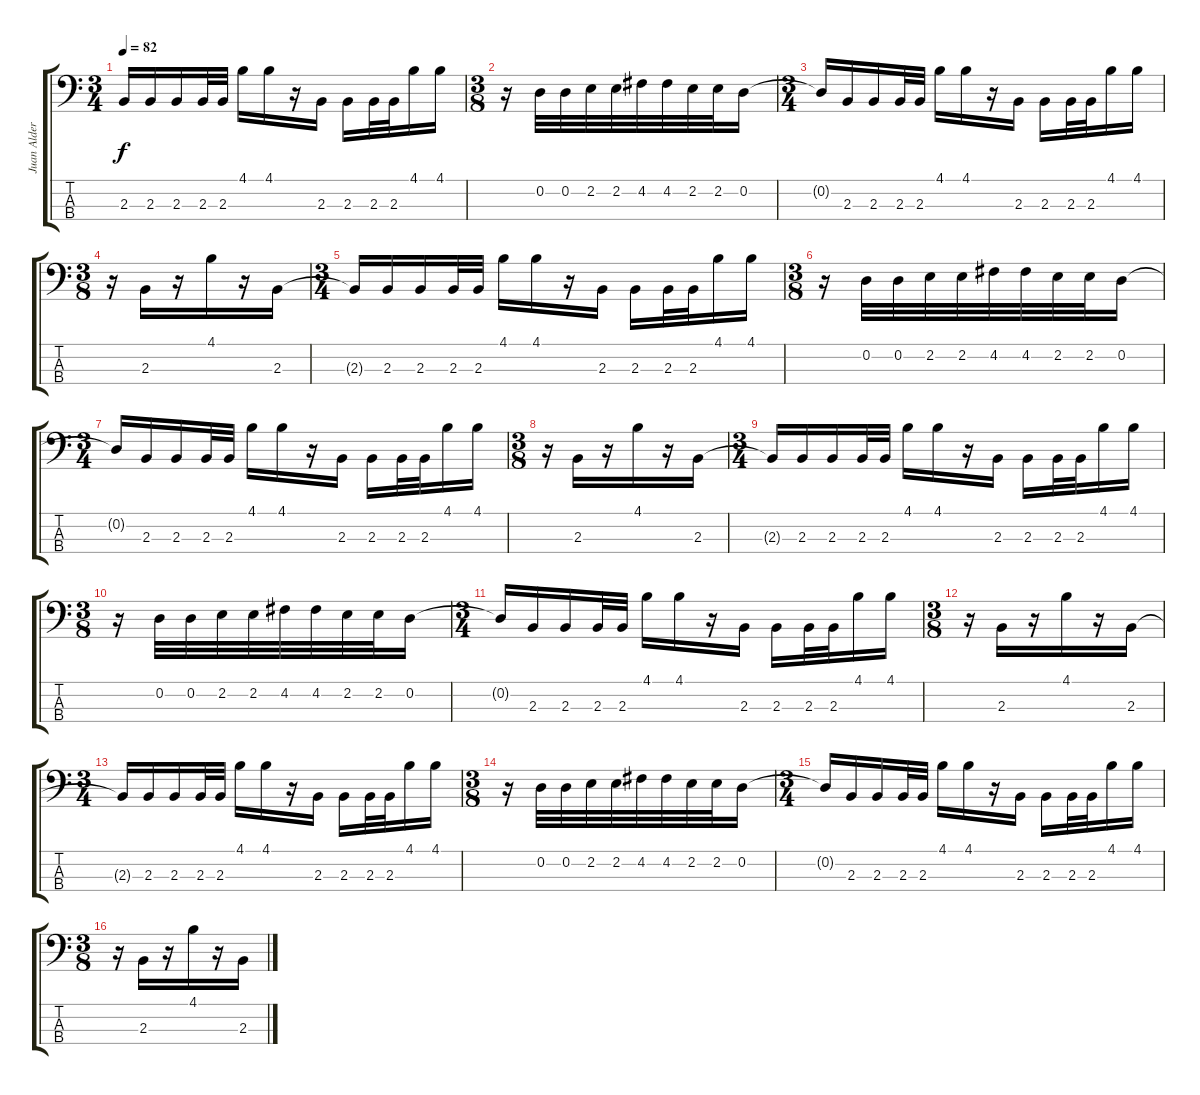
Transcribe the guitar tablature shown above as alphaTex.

\track ("Juan Alderete De La Peña" "Juan Alder") {instrument electricbassfinger}
\staff {score tabs}
\tuning (G2 D2 A1 E1) {hide}
\ts (3 4)
\tempo 82
\clef f4
\ks c
2.3{t}.16{dy f} 2.3.16 2.3.16 2.3.32 2.3.32 4.1.16 4.1.16 r.16 2.3.16 2.3.16 2.3.32 2.3.32 4.1.16 4.1.16 |
\ts (3 8)
r.16 0.2.32 0.2.32 2.2.32 2.2.32 4.2.32 4.2.32 2.2.32 2.2.32 0.2.16 |
\ts (3 4)
0.2{t}.16 2.3.16 2.3.16 2.3.32 2.3.32 4.1.16 4.1.16 r.16 2.3.16 2.3.16 2.3.32 2.3.32 4.1.16 4.1.16 |
\ts (3 8)
r.16 2.3.16 r.16 4.1.16 r.16 2.3.16 |
\ts (3 4)
2.3{t}.16 2.3.16 2.3.16 2.3.32 2.3.32 4.1.16 4.1.16 r.16 2.3.16 2.3.16 2.3.32 2.3.32 4.1.16 4.1.16 |
\ts (3 8)
r.16 0.2.32 0.2.32 2.2.32 2.2.32 4.2.32 4.2.32 2.2.32 2.2.32 0.2.16 |
\ts (3 4)
0.2{t}.16 2.3.16 2.3.16 2.3.32 2.3.32 4.1.16 4.1.16 r.16 2.3.16 2.3.16 2.3.32 2.3.32 4.1.16 4.1.16 |
\ts (3 8)
r.16 2.3.16 r.16 4.1.16 r.16 2.3.16 |
\ts (3 4)
2.3{t}.16 2.3.16 2.3.16 2.3.32 2.3.32 4.1.16 4.1.16 r.16 2.3.16 2.3.16 2.3.32 2.3.32 4.1.16 4.1.16 |
\ts (3 8)
r.16 0.2.32 0.2.32 2.2.32 2.2.32 4.2.32 4.2.32 2.2.32 2.2.32 0.2.16 |
\ts (3 4)
0.2{t}.16 2.3.16 2.3.16 2.3.32 2.3.32 4.1.16 4.1.16 r.16 2.3.16 2.3.16 2.3.32 2.3.32 4.1.16 4.1.16 |
\ts (3 8)
r.16 2.3.16 r.16 4.1.16 r.16 2.3.16 |
\ts (3 4)
2.3{t}.16 2.3.16 2.3.16 2.3.32 2.3.32 4.1.16 4.1.16 r.16 2.3.16 2.3.16 2.3.32 2.3.32 4.1.16 4.1.16 |
\ts (3 8)
r.16 0.2.32 0.2.32 2.2.32 2.2.32 4.2.32 4.2.32 2.2.32 2.2.32 0.2.16 |
\ts (3 4)
0.2{t}.16 2.3.16 2.3.16 2.3.32 2.3.32 4.1.16 4.1.16 r.16 2.3.16 2.3.16 2.3.32 2.3.32 4.1.16 4.1.16 |
\ts (3 8)
r.16 2.3.16 r.16 4.1.16 r.16 2.3.16
